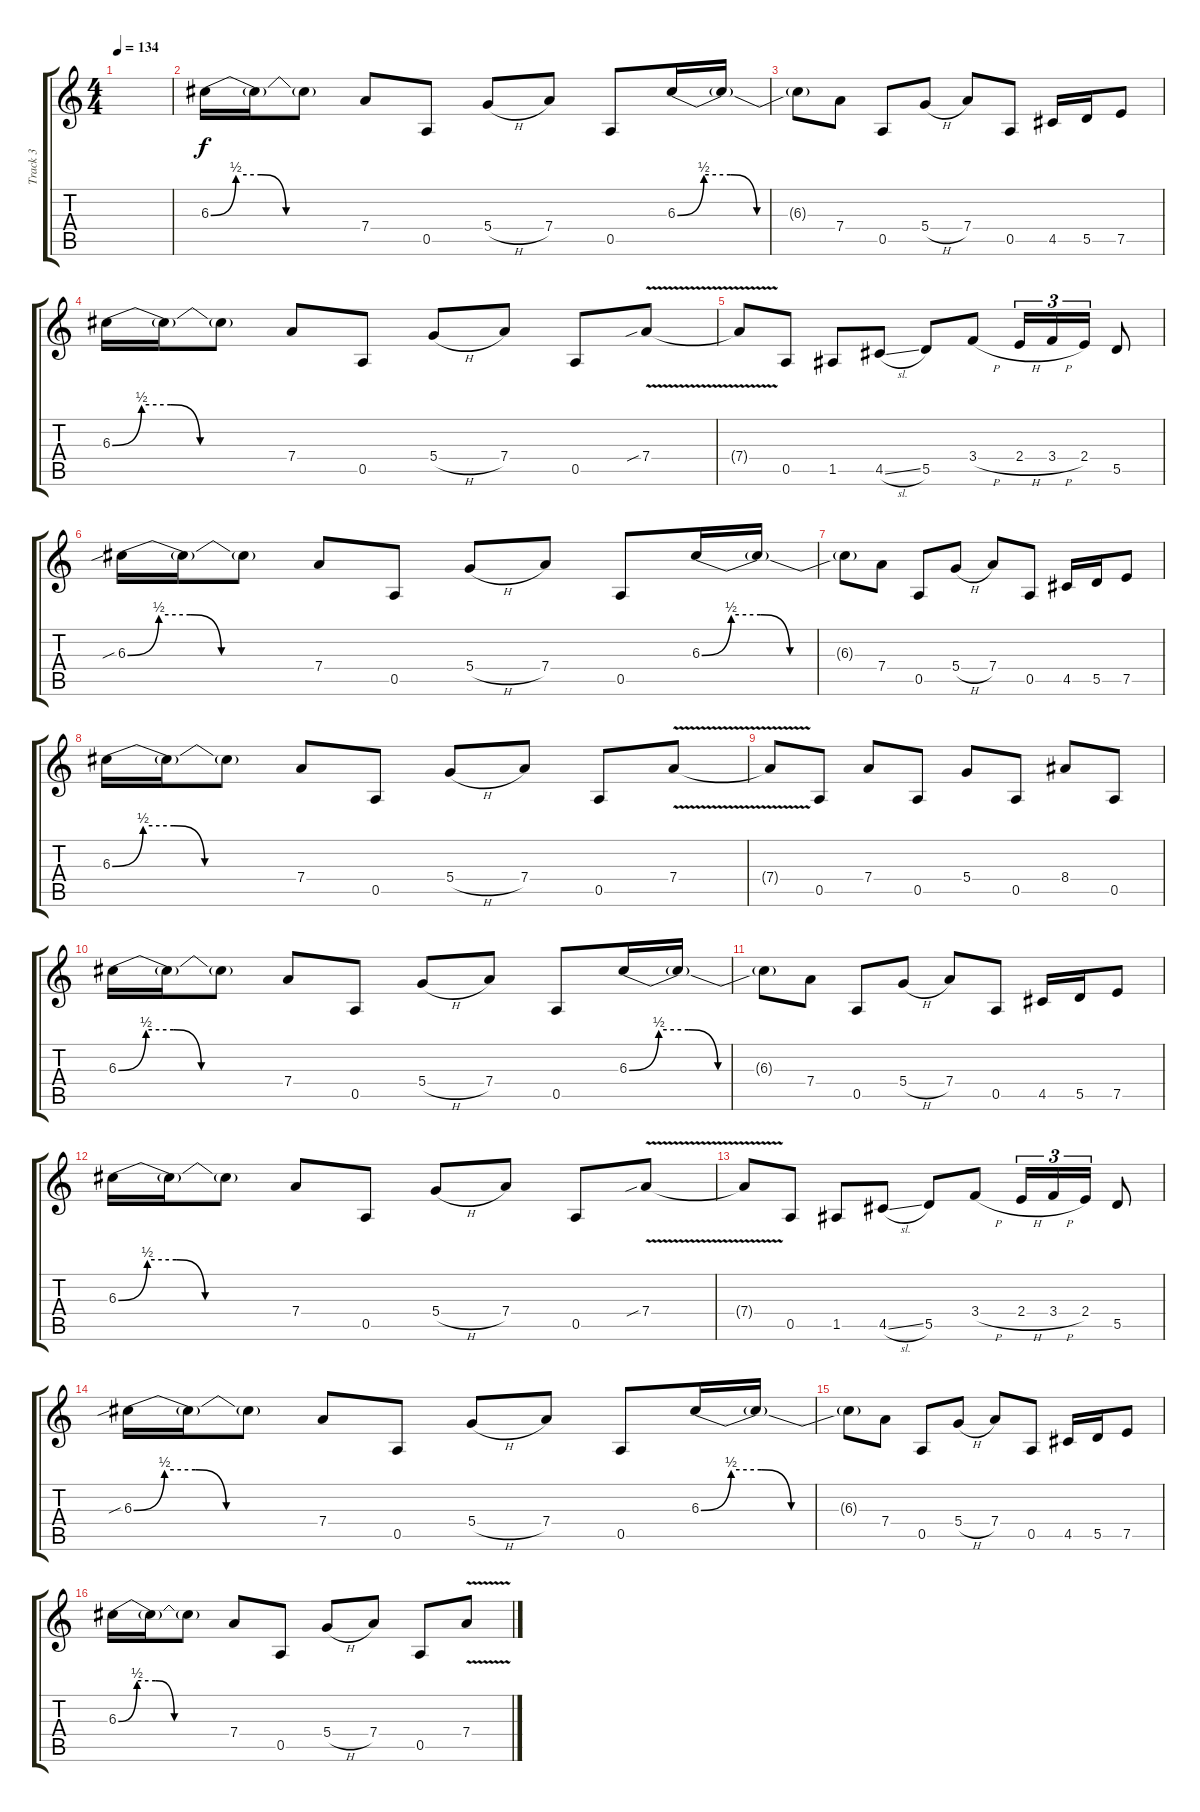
\track ("Track 3" "Track 3") {instrument distortionguitar}
\staff {score tabs}
\tuning (E4 B3 G3 D3 A2 E2) {hide}
\ts (4 4)
\tempo 134
\clef g2
\ks c
|
6.3{be (custom 0 0 10 2 20 2 30 0 60 0)}.16 6.3{t}.16 6.3{t}.8 7.4.8 0.5.8 5.4{h}.8 7.4.8 0.5.8 6.3{be (custom 0 0 10 2 20 2 30 0 60 0)}.16 6.3{t}.16 |
6.3{t}.8 7.4.8 0.5.8 5.4{h}.8 7.4.8 0.5.8 4.5.16 5.5.16 7.5.8 |
6.3{be (custom 0 0 10 2 20 2 30 0 60 0)}.16 6.3{t}.16 6.3{t}.8 7.4.8 0.5.8 5.4{h}.8 7.4.8 0.5.8 7.4{v sib}.8 |
7.4{t}.8 0.5.8 1.5.8 4.5{sl}.8 5.5.8 3.4{h}.8 2.4{h}.16{tu (3 2)} 3.4{h}.16{tu (3 2)} 2.4.16{tu (3 2)} 5.5.8 |
6.3{be (custom 0 0 10 2 20 2 30 0 60 0) sib}.16 6.3{t}.16 6.3{t}.8 7.4.8 0.5.8 5.4{h}.8 7.4.8 0.5.8 6.3{be (custom 0 0 10 2 20 2 30 0 60 0)}.16 6.3{t}.16 |
6.3{t}.8 7.4.8 0.5.8 5.4{h}.8 7.4.8 0.5.8 4.5.16 5.5.16 7.5.8 |
6.3{be (custom 0 0 10 2 20 2 30 0 60 0)}.16 6.3{t}.16 6.3{t}.8 7.4.8 0.5.8 5.4{h}.8 7.4.8 0.5.8 7.4{v}.8 |
7.4{t}.8 0.5.8 7.4.8 0.5.8 5.4.8 0.5.8 8.4.8 0.5.8 |
6.3{be (custom 0 0 10 2 20 2 30 0 60 0)}.16 6.3{t}.16 6.3{t}.8 7.4.8 0.5.8 5.4{h}.8 7.4.8 0.5.8 6.3{be (custom 0 0 10 2 20 2 30 0 60 0)}.16 6.3{t}.16 |
6.3{t}.8 7.4.8 0.5.8 5.4{h}.8 7.4.8 0.5.8 4.5.16 5.5.16 7.5.8 |
6.3{be (custom 0 0 10 2 20 2 30 0 60 0)}.16 6.3{t}.16 6.3{t}.8 7.4.8 0.5.8 5.4{h}.8 7.4.8 0.5.8 7.4{v sib}.8 |
7.4{t}.8 0.5.8 1.5.8 4.5{sl}.8 5.5.8 3.4{h}.8 2.4{h}.16{tu (3 2)} 3.4{h}.16{tu (3 2)} 2.4.16{tu (3 2)} 5.5.8 |
6.3{be (custom 0 0 10 2 20 2 30 0 60 0) sib}.16 6.3{t}.16 6.3{t}.8 7.4.8 0.5.8 5.4{h}.8 7.4.8 0.5.8 6.3{be (custom 0 0 10 2 20 2 30 0 60 0)}.16 6.3{t}.16 |
6.3{t}.8 7.4.8 0.5.8 5.4{h}.8 7.4.8 0.5.8 4.5.16 5.5.16 7.5.8 |
6.3{be (custom 0 0 10 2 20 2 30 0 60 0)}.16 6.3{t}.16 6.3{t}.8 7.4.8 0.5.8 5.4{h}.8 7.4.8 0.5.8 7.4{v}.8
